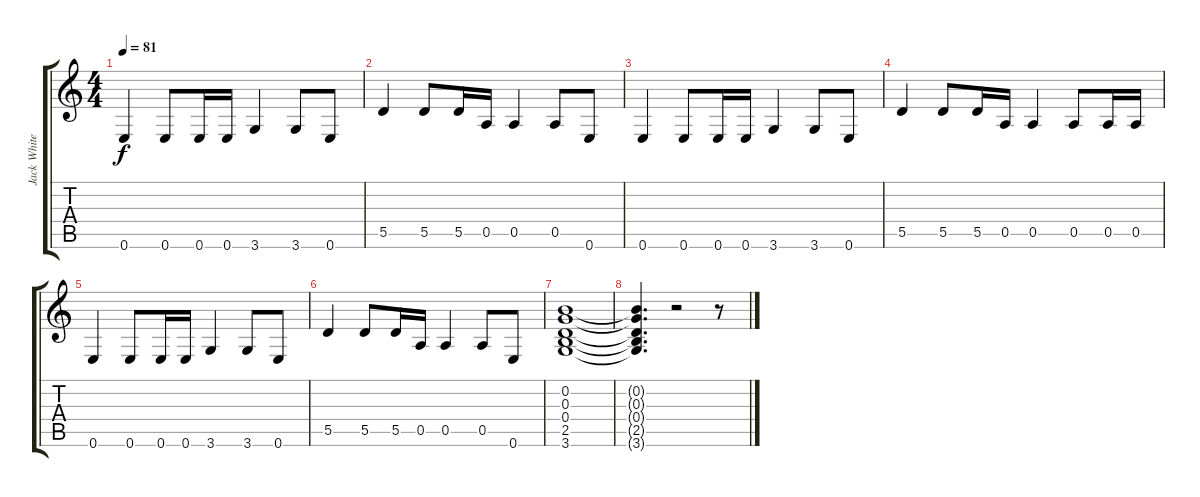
\track ("Jack White" "Jack White") {instrument overdrivenguitar}
\staff {score tabs}
\tuning (E4 B3 G3 D3 A2 E2) {hide}
\ts (4 4)
\tempo 81
\clef g2
\ks c
0.6.4{dy f} 0.6.8 0.6.16 0.6.16 3.6.4 3.6.8 0.6.8 |
5.5.4 5.5.8 5.5.16 0.5.16 0.5.4 0.5.8 0.6.8 |
0.6.4 0.6.8 0.6.16 0.6.16 3.6.4 3.6.8 0.6.8 |
5.5.4 5.5.8 5.5.16 0.5.16 0.5.4 0.5.8 0.5.16 0.5.16 |
0.6.4 0.6.8 0.6.16 0.6.16 3.6.4 3.6.8 0.6.8 |
5.5.4 5.5.8 5.5.16 0.5.16 0.5.4 0.5.8 0.6.8 |
(0.2 0.3 0.4 2.5 3.6).1 |
(0.2{t} 0.3{t} 0.4{t} 2.5{t} 3.6{t}).4{d} r.2 r.8
